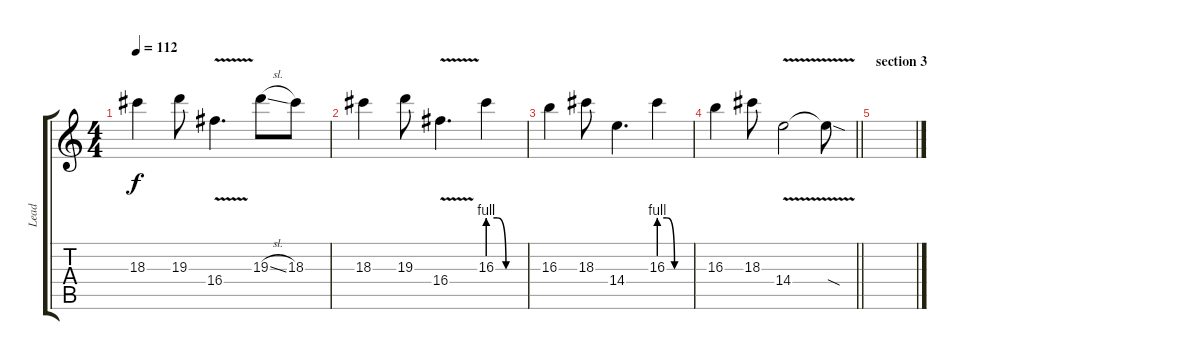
\track ("Lead" "Lead") {instrument distortionguitar}
\staff {score tabs}
\tuning (E4 B3 G3 D3 A2 E2) {hide}
\ts (4 4)
\tempo 112
\clef g2
\ks c
18.3.4{dy f} 19.3.8 16.4{v}.4{d} 19.3{sl}.8 18.3.8 |
18.3.4 19.3.8 16.4{v}.4{d} 16.3{be (custom 0 4 15 4 30 0 60 0)}.4 |
16.3.4 18.3.8 14.4.4{d} 16.3{be (custom 0 4 15 4 30 0 60 0)}.4 |
\barLineRight lightlight
16.3.4 18.3.8 14.4{v}.2 14.4{sod t}.8 |
\section ("" "section 3")
